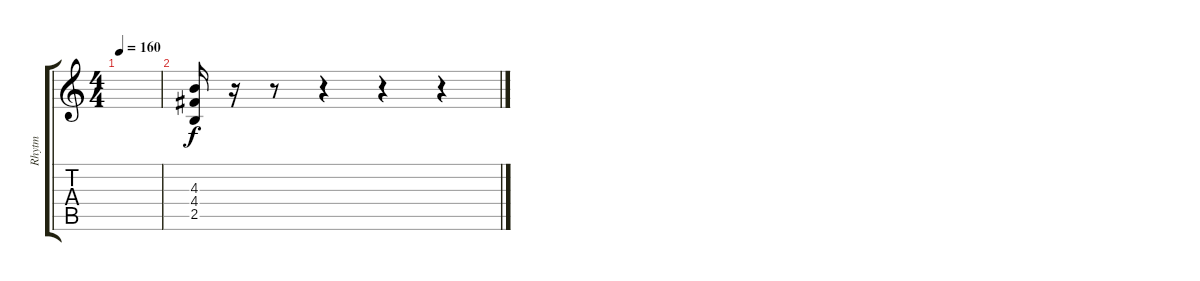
\track ("Rhytm" "Rhytm") {instrument distortionguitar}
\staff {score tabs}
\tuning (E4 B3 G3 D3 A2 E2) {hide}
\ts (4 4)
\tempo 160
\clef g2
\ks c
|
(4.3 4.4 2.5).16 r.16 r.8 r.4 r.4 r.4
